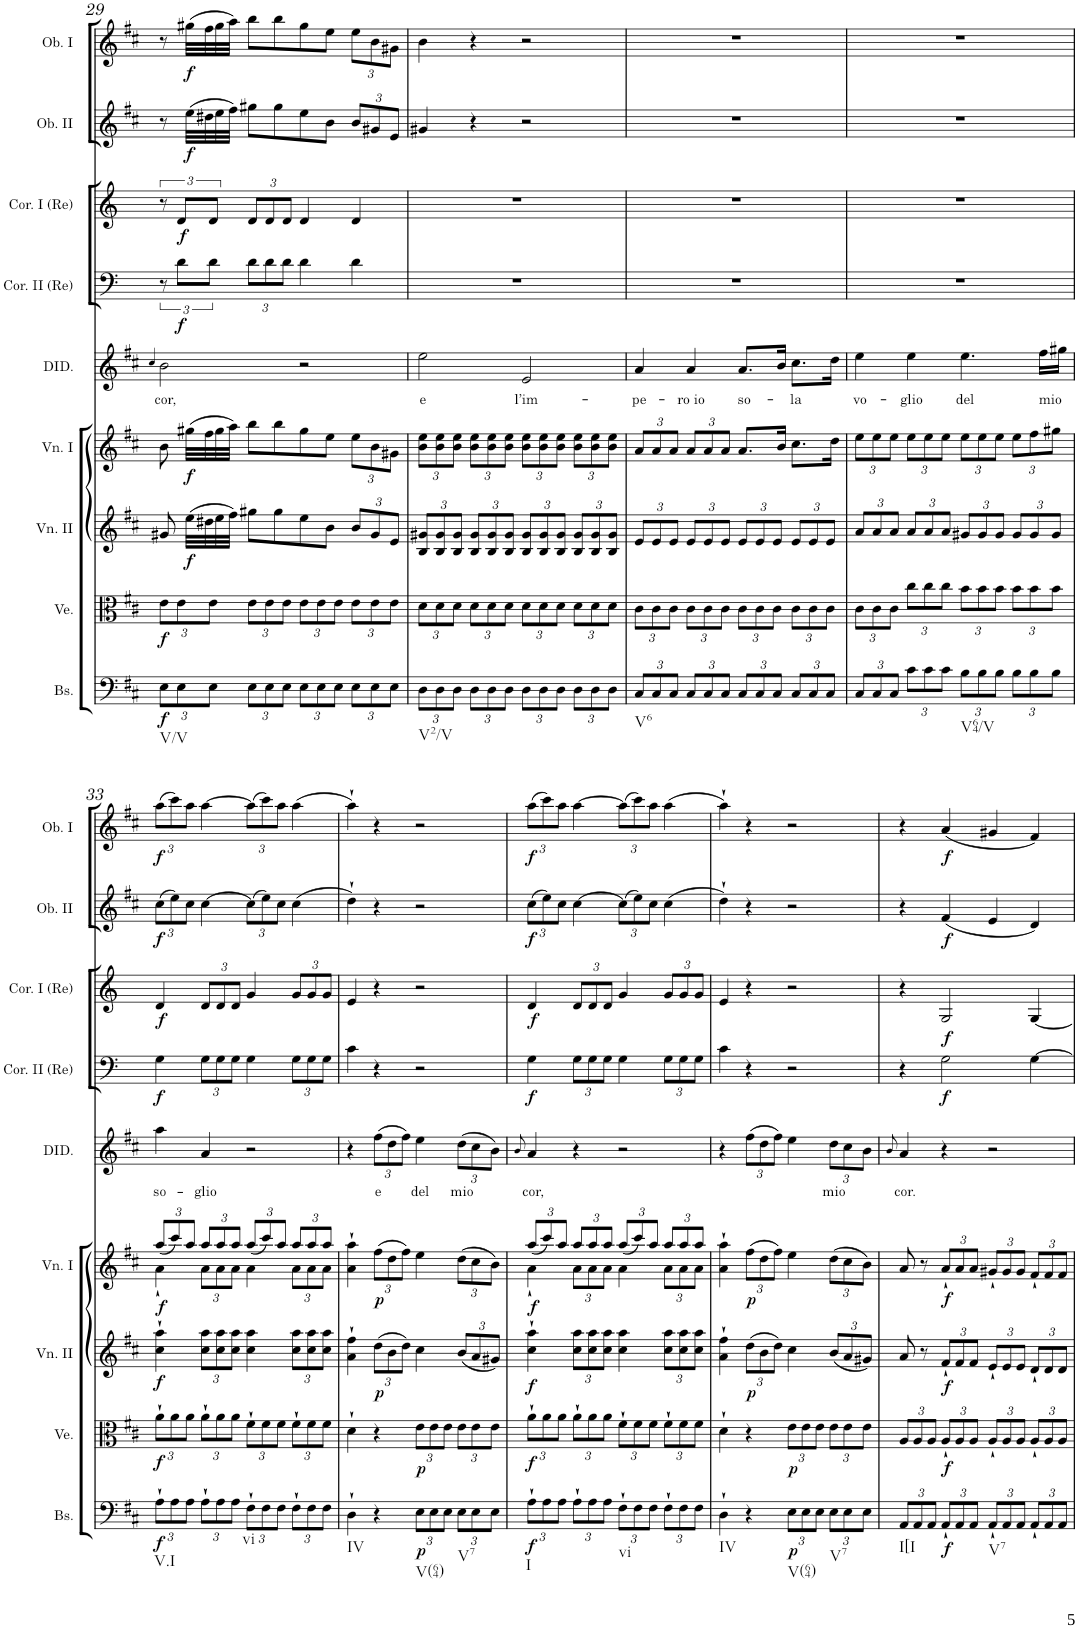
**kern	**dynam	**kern	**dynam	**kern	**dynam	**kern	**dynam	**kern	**text	**kern	**dynam	**kern	**dynam	**kern	**dynam	**kern	**dynam
*part9	*part9	*part8	*part8	*part7	*part7	*part6	*part6	*part5	*part5	*part4	*part4	*part3	*part3	*part2	*part2	*part1	*part1
*staff9	*staff9	*staff8	*staff8	*staff7	*staff7	*staff6	*staff6	*staff5	*staff5	*staff4	*staff4	*staff3	*staff3	*staff2	*staff2	*staff1	*staff1
*I"Bassi	*	*I"Viole	*	*I"Violino II	*	*I"Violino I	*	*I"DIDONE	*	*I"Corno II en Re	*	*I"Corno I en Re	*	*I"Oboe II	*	*I"Oboe I	*
*I'Bs.	*	*I'Ve.	*	*I'Vn. II	*	*I'Vn. I	*	*I'DID.	*	*I'Cor. II (Re)	*	*I'Cor. I (Re)	*	*I'Ob. II	*	*I'Ob. I	*
!!LO:PB:g=z
*clefF4	*	*clefC3	*	*clefG2	*	*clefG2	*	*clefG2	*	*clefF4	*	*clefG2	*	*clefG2	*	*clefG2	*
*	*	*	*	*	*	*	*	*	*	*Trd-1c-2	*	*Trd-1c-2	*	*	*	*	*
*k[f#c#]	*	*k[f#c#]	*	*k[f#c#]	*	*k[f#c#]	*	*k[f#c#]	*	*k[]	*	*k[]	*	*k[f#c#]	*	*k[f#c#]	*
*D:	*	*D:	*	*D:	*	*D:	*	*D:	*	*	*	*	*	*D:	*	*D:	*
*M4/4	*	*M4/4	*	*M4/4	*	*M4/4	*	*M4/4	*	*M4/4	*	*M4/4	*	*M4/4	*	*M4/4	*
*met(c)	*	*met(c)	*	*met(c)	*	*met(c)	*	*met(c)	*	*met(c)	*	*met(c)	*	*met(c)	*	*met(c)	*
=29	=29	=29	=29	=29	=29	=29	=29	=29	=29	=29	=29	=29	=29	=29	=29	=29	=29
.	.	.	.	.	.	.	.	4qcc#/	.	.	.	.	.	.	.	.	.
*Xbrackettup	*	*Xbrackettup	*	*	*	*	*	*	*	*	*	*	*	*	*	*	*
!LO:TX:b:t=V/V	!	!	!	!	!	!	!	!	!	!	!	!	!	!	!	!	!
!	!LO:DY:b	!	!LO:DY:b	!	!	!	!	!	!LO:LY:b	!	!	!	!	!	!	!	!
12E\L	f	12e\L	f	8g#X/	.	8b\	.	2b\	cor,	12r	.	12r	.	8r	.	8r	.
!	!	!	!	!	!	!	!	!	!	!	!LO:DY:b	!	!LO:DY:b	!	!	!	!
12E\	.	12e\	.	.	.	.	.	.	.	12d\L	f	12d/L	f	.	.	.	.
!	!	!	!	!	!LO:DY:b	!	!LO:DY:b	!	!	!	!	!	!	!	!LO:DY:b	!	!LO:DY:b
.	.	.	.	(>32ee\LLL	f	(>32gg#X\LLL	f	.	.	.	.	.	.	(>32ee\LLL	f	(>32gg#X\LLL	f
.	.	.	.	32dd#X\	.	32ff#\	.	.	.	.	.	.	.	32dd#X\	.	32ff#\	.
12E\J	.	12e\J	.	.	.	.	.	.	.	12d\J	.	12d/J	.	.	.	.	.
.	.	.	.	32ee\	.	32gg#\	.	.	.	.	.	.	.	32ee\	.	32gg#\	.
.	.	.	.	32ff#\JJJ)	.	32aa\JJJ)	.	.	.	.	.	.	.	32ff#\JJJ)	.	32aa\JJJ)	.
*	*	*	*	*	*	*	*	*	*	*Xbrackettup	*	*Xbrackettup	*	*	*	*	*
12E\L	.	12e\L	.	8gg#X\L	.	8bb\L	.	.	.	12d\L	.	12d/L	.	8gg#X\L	.	8bb\L	.
12E\	.	12e\	.	.	.	.	.	.	.	12d\	.	12d/	.	.	.	.	.
.	.	.	.	8gg#\	.	8bb\	.	.	.	.	.	.	.	8gg#\	.	8bb\	.
12E\J	.	12e\J	.	.	.	.	.	.	.	12d\J	.	12d/J	.	.	.	.	.
12E\L	.	12e\L	.	8ee\	.	8gg#\	.	2r	.	4d\	.	4d/	.	8ee\	.	8gg#\	.
12E\	.	12e\	.	.	.	.	.	.	.	.	.	.	.	.	.	.	.
.	.	.	.	8b\J	.	8ee\J	.	.	.	.	.	.	.	8b\J	.	8ee\J	.
12E\J	.	12e\J	.	.	.	.	.	.	.	.	.	.	.	.	.	.	.
*	*	*	*	*Xbrackettup	*	*Xbrackettup	*	*	*	*	*	*	*	*Xbrackettup	*	*Xbrackettup	*
12E\L	.	12e\L	.	12b/L	.	12ee\L	.	.	.	4d\	.	4d/	.	12b/L	.	12ee\L	.
12E\	.	12e\	.	12g#/	.	12b\	.	.	.	.	.	.	.	12g#X/	.	12b\	.
12E\J	.	12e\J	.	12e/J	.	12g#X\J	.	.	.	.	.	.	.	12e/J	.	12g#X\J	.
=30	=30	=30	=30	=30	=30	=30	=30	=30	=30	=30	=30	=30	=30	=30	=30	=30	=30
!LO:TX:b:t=V2/V	!	!	!	!	!	!	!	!	!	!	!	!	!	!	!	!	!
!	!	!	!	!	!	!	!	!	!LO:LY:b	!	!	!	!	!	!	!	!
12D\L	.	12d\L	.	12B/ 12g#X/L	.	12b\ 12ee\L	.	2ee\	e	1r	.	1r	.	4g#X/	.	4b\	.
12D\	.	12d\	.	12B/ 12g#/	.	12b\ 12ee\	.	.	.	.	.	.	.	.	.	.	.
12D\J	.	12d\J	.	12B/ 12g#/J	.	12b\ 12ee\J	.	.	.	.	.	.	.	.	.	.	.
12D\L	.	12d\L	.	12B/ 12g#/L	.	12b\ 12ee\L	.	.	.	.	.	.	.	4r	.	4r	.
12D\	.	12d\	.	12B/ 12g#/	.	12b\ 12ee\	.	.	.	.	.	.	.	.	.	.	.
12D\J	.	12d\J	.	12B/ 12g#/J	.	12b\ 12ee\J	.	.	.	.	.	.	.	.	.	.	.
!	!	!	!	!	!	!	!	!	!LO:LY:b	!	!	!	!	!	!	!	!
12D\L	.	12d\L	.	12B/ 12g#/L	.	12b\ 12ee\L	.	2e/	l’im-	.	.	.	.	2r	.	2r	.
12D\	.	12d\	.	12B/ 12g#/	.	12b\ 12ee\	.	.	.	.	.	.	.	.	.	.	.
12D\J	.	12d\J	.	12B/ 12g#/J	.	12b\ 12ee\J	.	.	.	.	.	.	.	.	.	.	.
12D\L	.	12d\L	.	12B/ 12g#/L	.	12b\ 12ee\L	.	.	.	.	.	.	.	.	.	.	.
12D\	.	12d\	.	12B/ 12g#/	.	12b\ 12ee\	.	.	.	.	.	.	.	.	.	.	.
12D\J	.	12d\J	.	12B/ 12g#/J	.	12b\ 12ee\J	.	.	.	.	.	.	.	.	.	.	.
=31	=31	=31	=31	=31	=31	=31	=31	=31	=31	=31	=31	=31	=31	=31	=31	=31	=31
!LO:TX:b:t=V6	!	!	!	!	!	!	!	!	!	!	!	!	!	!	!	!	!
!	!	!	!	!	!	!	!	!	!LO:LY:b	!	!	!	!	!	!	!	!
12C#/L	.	12c#\L	.	12e/L	.	12a/L	.	4a/	-pe-	1r	.	1r	.	1r	.	1r	.
12C#/	.	12c#\	.	12e/	.	12a/	.	.	.	.	.	.	.	.	.	.	.
12C#/J	.	12c#\J	.	12e/J	.	12a/J	.	.	.	.	.	.	.	.	.	.	.
!	!	!	!	!	!	!	!	!	!LO:LY:b	!	!	!	!	!	!	!	!
12C#/L	.	12c#\L	.	12e/L	.	12a/L	.	4a/	ro io	.	.	.	.	.	.	.	.
12C#/	.	12c#\	.	12e/	.	12a/	.	.	.	.	.	.	.	.	.	.	.
12C#/J	.	12c#\J	.	12e/J	.	12a/J	.	.	.	.	.	.	.	.	.	.	.
!	!	!	!	!	!	!	!	!	!LO:LY:b	!	!	!	!	!	!	!	!
12C#/L	.	12c#\L	.	12e/L	.	8.a/L	.	8.a/L	so-	.	.	.	.	.	.	.	.
12C#/	.	12c#\	.	12e/	.	.	.	.	.	.	.	.	.	.	.	.	.
12C#/J	.	12c#\J	.	12e/J	.	.	.	.	.	.	.	.	.	.	.	.	.
.	.	.	.	.	.	16b/Jk	.	16b/Jk	.	.	.	.	.	.	.	.	.
!	!	!	!	!	!	!	!	!	!LO:LY:b	!	!	!	!	!	!	!	!
12C#/L	.	12c#\L	.	12e/L	.	8.cc#\L	.	8.cc#\L	-la	.	.	.	.	.	.	.	.
12C#/	.	12c#\	.	12e/	.	.	.	.	.	.	.	.	.	.	.	.	.
12C#/J	.	12c#\J	.	12e/J	.	.	.	.	.	.	.	.	.	.	.	.	.
.	.	.	.	.	.	16dd\Jk	.	16dd\Jk	.	.	.	.	.	.	.	.	.
=32	=32	=32	=32	=32	=32	=32	=32	=32	=32	=32	=32	=32	=32	=32	=32	=32	=32
!	!	!	!	!	!	!	!	!	!LO:LY:b	!	!	!	!	!	!	!	!
12C#/L	.	12c#\L	.	12a/L	.	12ee\L	.	4ee\	vo-	1r	.	1r	.	1r	.	1r	.
12C#/	.	12c#\	.	12a/	.	12ee\	.	.	.	.	.	.	.	.	.	.	.
12C#/J	.	12c#\J	.	12a/J	.	12ee\J	.	.	.	.	.	.	.	.	.	.	.
!	!	!	!	!	!	!	!	!	!LO:LY:b	!	!	!	!	!	!	!	!
12c#\L	.	12cc#\L	.	12a/L	.	12ee\L	.	4ee\	-glio	.	.	.	.	.	.	.	.
12c#\	.	12cc#\	.	12a/	.	12ee\	.	.	.	.	.	.	.	.	.	.	.
12c#\J	.	12cc#\J	.	12a/J	.	12ee\J	.	.	.	.	.	.	.	.	.	.	.
!LO:TX:b:t=V64/V	!	!	!	!	!	!	!	!	!	!	!	!	!	!	!	!	!
!	!	!	!	!	!	!	!	!	!LO:LY:b	!	!	!	!	!	!	!	!
12B\L	.	12b\L	.	12g#X/L	.	12ee\L	.	4.ee\	del	.	.	.	.	.	.	.	.
12B\	.	12b\	.	12g#/	.	12ee\	.	.	.	.	.	.	.	.	.	.	.
12B\J	.	12b\J	.	12g#/J	.	12ee\J	.	.	.	.	.	.	.	.	.	.	.
12B\L	.	12b\L	.	12g#/L	.	12ee\L	.	.	.	.	.	.	.	.	.	.	.
12B\	.	12b\	.	12g#/	.	12ff#\	.	.	.	.	.	.	.	.	.	.	.
!	!	!	!	!	!	!	!	!	!LO:LY:b	!	!	!	!	!	!	!	!
.	.	.	.	.	.	.	.	16ff#\LL	mio	.	.	.	.	.	.	.	.
12B\J	.	12b\J	.	12g#/J	.	12gg#X\J	.	.	.	.	.	.	.	.	.	.	.
.	.	.	.	.	.	.	.	16gg#X\JJ	.	.	.	.	.	.	.	.	.
!!LO:LB:g=z
=33	=33	=33	=33	=33	=33	=33	=33	=33	=33	=33	=33	=33	=33	=33	=33	=33	=33
*	*	*	*	*	*	*^	*	*	*	*	*	*	*	*	*	*	*
!LO:TX:b:t=V.I	!	!	!	!	!	!	!	!	!	!	!	!	!	!	!	!	!	!
!	!LO:DY:b	!	!LO:DY:b	!	!LO:DY:b	!	!	!LO:DY:b	!	!LO:LY:b	!	!LO:DY:b	!	!LO:DY:b	!	!LO:DY:b	!	!LO:DY:b
12A`\L	f	12a`\L	f	4cc#\` 4aa\`	f	(<12aa/L	4a`\	f	4aa\	so-	4G\	f	4d/	f	(>12cc#\L	f	(>12aa\L	f
12A\	.	12a\	.	.	.	12ccc#/)	.	.	.	.	.	.	.	.	12ee\)	.	12ccc#\)	.
12A\J	.	12a\J	.	.	.	12aa/J	.	.	.	.	.	.	.	.	12cc#\J	.	12aa\J	.
!	!	!	!	!	!	!	!	!	!	!LO:LY:b	!	!	!	!	!	!	!	!
12A`\L	.	12a`\L	.	12cc#\ 12aa\L	.	12aa/L	12a\L	.	4a/	-glio	12G\L	.	12d/L	.	[4cc#\	.	[4aa\	.
12A\	.	12a\	.	12cc#\ 12aa\	.	12aa/	12a\	.	.	.	12G\	.	12d/	.	.	.	.	.
12A\J	.	12a\J	.	12cc#\ 12aa\J	.	12aa/J	12a\J	.	.	.	12G\J	.	12d/J	.	.	.	.	.
!LO:TX:b:t=vi	!	!	!	!	!	!	!	!	!	!	!	!	!	!	!	!	!	!
12F#`\L	.	12f#`\L	.	4cc#\ 4aa\	.	(<12aa/L	4a\	.	2r	.	4G\	.	4g/	.	(>12cc#\L]	.	(>12aa\L]	.
12F#\	.	12f#\	.	.	.	12ccc#/)	.	.	.	.	.	.	.	.	12ee\)	.	12ccc#\)	.
12F#\J	.	12f#\J	.	.	.	12aa/J	.	.	.	.	.	.	.	.	12cc#\J	.	12aa\J	.
12F#`\L	.	12f#`\L	.	12cc#\ 12aa\L	.	12aa/L	12a\L	.	.	.	12G\L	.	12g/L	.	(>4cc#\	.	(>4aa\	.
12F#\	.	12f#\	.	12cc#\ 12aa\	.	12aa/	12a\	.	.	.	12G\	.	12g/	.	.	.	.	.
12F#\J	.	12f#\J	.	12cc#\ 12aa\J	.	12aa/J	12a\J	.	.	.	12G\J	.	12g/J	.	.	.	.	.
=34	=34	=34	=34	=34	=34	=34	=34	=34	=34	=34	=34	=34	=34	=34	=34	=34	=34	=34
!LO:TX:b:t=IV	!	!	!	!	!	!	!	!	!	!	!	!	!	!	!	!	!	!
*	*	*	*	*	*	*v	*v	*	*	*	*	*	*	*	*	*	*	*
4D`\	.	4d`\	.	4a\` 4ff#\`	.	4a\` 4aa\`	.	4r	.	4c\	.	4e/	.	4dd`\)	.	4aa`\)	.
*	*	*	*	*	*	*	*	*Xbrackettup	*	*	*	*	*	*	*	*	*
!	!	!	!	!	!LO:DY:b	!	!LO:DY:b	!	!LO:LY:b	!	!	!	!	!	!	!	!
4r	.	4r	.	(>12dd\L	p	(>12ff#\L	p	(>12ff#\L	e	4r	.	4r	.	4r	.	4r	.
.	.	.	.	12b\	.	12dd\	.	12dd\	.	.	.	.	.	.	.	.	.
.	.	.	.	12dd\J)	.	12ff#\J)	.	12ff#\J)	.	.	.	.	.	.	.	.	.
!LO:TX:b:t=V(64)	!	!	!	!	!	!	!	!	!	!	!	!	!	!	!	!	!
!	!LO:DY:b	!	!LO:DY:b	!	!	!	!	!	!LO:LY:b	!	!	!	!	!	!	!	!
12E\L	p	12e\L	p	4cc#\	.	4ee\	.	4ee\	del	2r	.	2r	.	2r	.	2r	.
12E\	.	12e\	.	.	.	.	.	.	.	.	.	.	.	.	.	.	.
12E\J	.	12e\J	.	.	.	.	.	.	.	.	.	.	.	.	.	.	.
!LO:TX:b:t=V7	!	!	!	!	!	!	!	!	!	!	!	!	!	!	!	!	!
!	!	!	!	!	!	!	!	!	!LO:LY:b	!	!	!	!	!	!	!	!
12E\L	.	12e\L	.	(<12b/L	.	(>12dd\L	.	(>12dd\L	mio	.	.	.	.	.	.	.	.
12E\	.	12e\	.	12a/	.	12cc#\	.	12cc#\	.	.	.	.	.	.	.	.	.
12E\J	.	12e\J	.	12g#X/J)	.	12b\J)	.	12b\J)	.	.	.	.	.	.	.	.	.
=35	=35	=35	=35	=35	=35	=35	=35	=35	=35	=35	=35	=35	=35	=35	=35	=35	=35
.	.	.	.	.	.	.	.	8qb/	.	.	.	.	.	.	.	.	.
*	*	*	*	*	*	*^	*	*	*	*	*	*	*	*	*	*	*
!LO:TX:b:t=I	!	!	!	!	!	!	!	!	!	!	!	!	!	!	!	!	!	!
!	!LO:DY:b	!	!LO:DY:b	!	!LO:DY:b	!	!	!LO:DY:b	!	!LO:LY:b	!	!LO:DY:b	!	!LO:DY:b	!	!LO:DY:b	!	!LO:DY:b
12A`\L	f	12a`\L	f	4cc#\` 4aa\`	f	(<12aa/L	4a`\	f	4a/	cor,	4G\	f	4d/	f	(>12cc#\L	f	(>12aa\L	f
12A\	.	12a\	.	.	.	12ccc#/)	.	.	.	.	.	.	.	.	12ee\)	.	12ccc#\)	.
12A\J	.	12a\J	.	.	.	12aa/J	.	.	.	.	.	.	.	.	12cc#\J	.	12aa\J	.
12A`\L	.	12a`\L	.	12cc#\ 12aa\L	.	12aa/L	12a\L	.	4r	.	12G\L	.	12d/L	.	[4cc#\	.	[4aa\	.
12A\	.	12a\	.	12cc#\ 12aa\	.	12aa/	12a\	.	.	.	12G\	.	12d/	.	.	.	.	.
12A\J	.	12a\J	.	12cc#\ 12aa\J	.	12aa/J	12a\J	.	.	.	12G\J	.	12d/J	.	.	.	.	.
!LO:TX:b:t=vi	!	!	!	!	!	!	!	!	!	!	!	!	!	!	!	!	!	!
12F#`\L	.	12f#`\L	.	4cc#\ 4aa\	.	(<12aa/L	4a\	.	2r	.	4G\	.	4g/	.	(>12cc#\L]	.	(>12aa\L]	.
12F#\	.	12f#\	.	.	.	12ccc#/)	.	.	.	.	.	.	.	.	12ee\)	.	12ccc#\)	.
12F#\J	.	12f#\J	.	.	.	12aa/J	.	.	.	.	.	.	.	.	12cc#\J	.	12aa\J	.
12F#`\L	.	12f#`\L	.	12cc#\ 12aa\L	.	12aa/L	12a\L	.	.	.	12G\L	.	12g/L	.	(>4cc#\	.	(>4aa\	.
12F#\	.	12f#\	.	12cc#\ 12aa\	.	12aa/	12a\	.	.	.	12G\	.	12g/	.	.	.	.	.
12F#\J	.	12f#\J	.	12cc#\ 12aa\J	.	12aa/J	12a\J	.	.	.	12G\J	.	12g/J	.	.	.	.	.
=36	=36	=36	=36	=36	=36	=36	=36	=36	=36	=36	=36	=36	=36	=36	=36	=36	=36	=36
!LO:TX:b:t=IV	!	!	!	!	!	!	!	!	!	!	!	!	!	!	!	!	!	!
*	*	*	*	*	*	*v	*v	*	*	*	*	*	*	*	*	*	*	*
4D`\	.	4d`\	.	4a\` 4ff#\`	.	4a\` 4aa\`	.	4r	.	4c\	.	4e/	.	4dd`\)	.	4aa`\)	.
!	!	!	!	!	!LO:DY:b	!	!LO:DY:b	!	!	!	!	!	!	!	!	!	!
4r	.	4r	.	(>12dd\L	p	(>12ff#\L	p	(>12ff#\L	.	4r	.	4r	.	4r	.	4r	.
.	.	.	.	12b\	.	12dd\	.	12dd\	.	.	.	.	.	.	.	.	.
.	.	.	.	12dd\J)	.	12ff#\J)	.	12ff#\J)	.	.	.	.	.	.	.	.	.
!LO:TX:b:t=V(64)	!	!	!	!	!	!	!	!	!	!	!	!	!	!	!	!	!
!	!LO:DY:b	!	!LO:DY:b	!	!	!	!	!	!	!	!	!	!	!	!	!	!
12E\L	p	12e\L	p	4cc#\	.	4ee\	.	4ee\	.	2r	.	2r	.	2r	.	2r	.
12E\	.	12e\	.	.	.	.	.	.	.	.	.	.	.	.	.	.	.
12E\J	.	12e\J	.	.	.	.	.	.	.	.	.	.	.	.	.	.	.
!LO:TX:b:t=V7	!	!	!	!	!	!	!	!	!	!	!	!	!	!	!	!	!
!	!	!	!	!	!	!	!	!	!LO:LY:b	!	!	!	!	!	!	!	!
12E\L	.	12e\L	.	(<12b/L	.	(>12dd\L	.	12dd\L	mio	.	.	.	.	.	.	.	.
12E\	.	12e\	.	12a/	.	12cc#\	.	12cc#\	.	.	.	.	.	.	.	.	.
12E\J	.	12e\J	.	12g#X/J)	.	12b\J)	.	12b\J	.	.	.	.	.	.	.	.	.
=37	=37	=37	=37	=37	=37	=37	=37	=37	=37	=37	=37	=37	=37	=37	=37	=37	=37
.	.	.	.	.	.	.	.	8qb/	.	.	.	.	.	.	.	.	.
!LO:TX:b:t=I[I	!	!	!	!	!	!	!	!	!	!	!	!	!	!	!	!	!
!	!	!	!	!	!	!	!	!	!LO:LY:b	!	!	!	!	!	!	!	!
12AA/L	.	12A/L	.	8a/	.	8a/	.	4a/	cor.	4r	.	4r	.	4r	.	4r	.
12AA/	.	12A/	.	.	.	.	.	.	.	.	.	.	.	.	.	.	.
.	.	.	.	8r	.	8r	.	.	.	.	.	.	.	.	.	.	.
12AA/J	.	12A/J	.	.	.	.	.	.	.	.	.	.	.	.	.	.	.
!	!LO:DY:b	!	!LO:DY:b	!	!LO:DY:b	!	!LO:DY:b	!	!	!	!LO:DY:b	!	!LO:DY:b	!	!LO:DY:b	!	!LO:DY:b
12AA`/L	f	12A`/L	f	12f#`/L	f	12a`/L	f	4r	.	2G\	f	2G/	f	(<4f#/	f	(<4a/	f
12AA/	.	12A/	.	12f#/	.	12a/	.	.	.	.	.	.	.	.	.	.	.
12AA/J	.	12A/J	.	12f#/J	.	12a/J	.	.	.	.	.	.	.	.	.	.	.
!LO:TX:b:t=V7	!	!	!	!	!	!	!	!	!	!	!	!	!	!	!	!	!
12AA`/L	.	12A`/L	.	12e`/L	.	12g#X`/L	.	2r	.	.	.	.	.	4e/	.	4g#X/	.
12AA/	.	12A/	.	12e/	.	12g#/	.	.	.	.	.	.	.	.	.	.	.
12AA/J	.	12A/J	.	12e/J	.	12g#/J	.	.	.	.	.	.	.	.	.	.	.
12AA`/L	.	12A`/L	.	12d`/L	.	12f#`/L	.	.	.	[4G\	.	[4G/	.	4d/)	.	4f#/)	.
12AA/	.	12A/	.	12d/	.	12f#/	.	.	.	.	.	.	.	.	.	.	.
12AA/J	.	12A/J	.	12d/J	.	12f#/J	.	.	.	.	.	.	.	.	.	.	.
=	=	=	=	=	=	=	=	=	=	=	=	=	=	=	=	=	=
*-	*-	*-	*-	*-	*-	*-	*-	*-	*-	*-	*-	*-	*-	*-	*-	*-	*-
